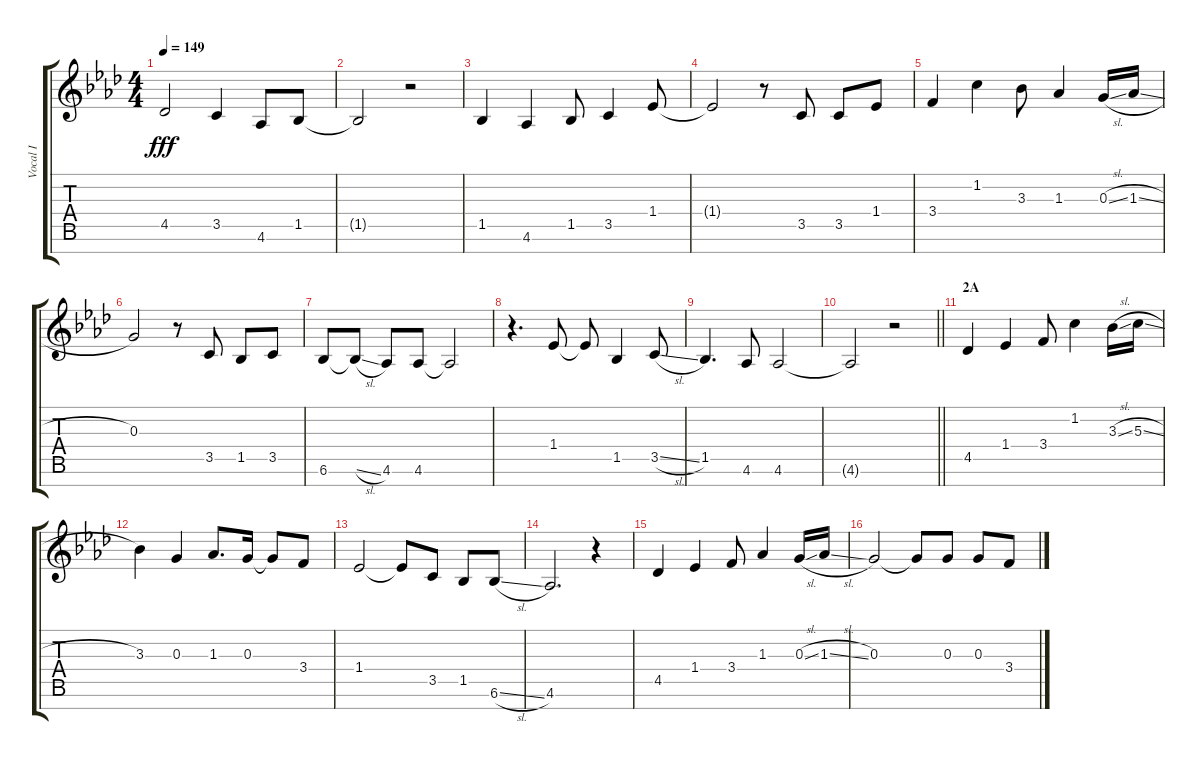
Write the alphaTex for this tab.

\track ("Vocal I" "Vocal I") {instrument voiceoohs}
\staff {score tabs}
\tuning (E5 B4 G4 D4 A3 E3 B2) {hide}
\ts (4 4)
\tempo 149
\clef g2
\ks ab
4.5.2{dy fff} 3.5.4 4.6.8 1.5.8 |
1.5{t}.2 r.2 |
1.5.4 4.6.4 1.5.8 3.5.4 1.4.8 |
1.4{t}.2 r.8 3.5.8 3.5.8 1.4.8 |
3.4.4 1.2.4 3.3.8 1.3.4 0.3{sl}.16 1.3{sl}.16 |
0.3.2 r.8 3.5.8 1.5.8 3.5.8 |
6.6.8 6.6{sl t}.8 4.6.8 4.6.8 4.6{t}.2 |
r.4{d} 1.4.8 1.4{t}.8 1.5.4 3.5{sl}.8 |
1.5.4{d} 4.6.8 4.6.2 |
\barLineRight lightlight
4.6{t}.2 r.2 |
\section ("" "2A")
4.5.4 1.4.4 3.4.8 1.2.4 3.3{sl}.16 5.3{sl}.16 |
3.3.4 0.3.4 1.3.8{d} 0.3.16 0.3{t}.8 3.4.8 |
1.4.2 1.4{t}.8 3.5.8 1.5.8 6.6{sl}.8 |
4.6.2{d} r.4 |
4.5.4 1.4.4 3.4.8 1.3.4 0.3{sl}.16 1.3{sl}.16 |
0.3.2 0.3{t}.8 0.3.8 0.3.8 3.4.8
